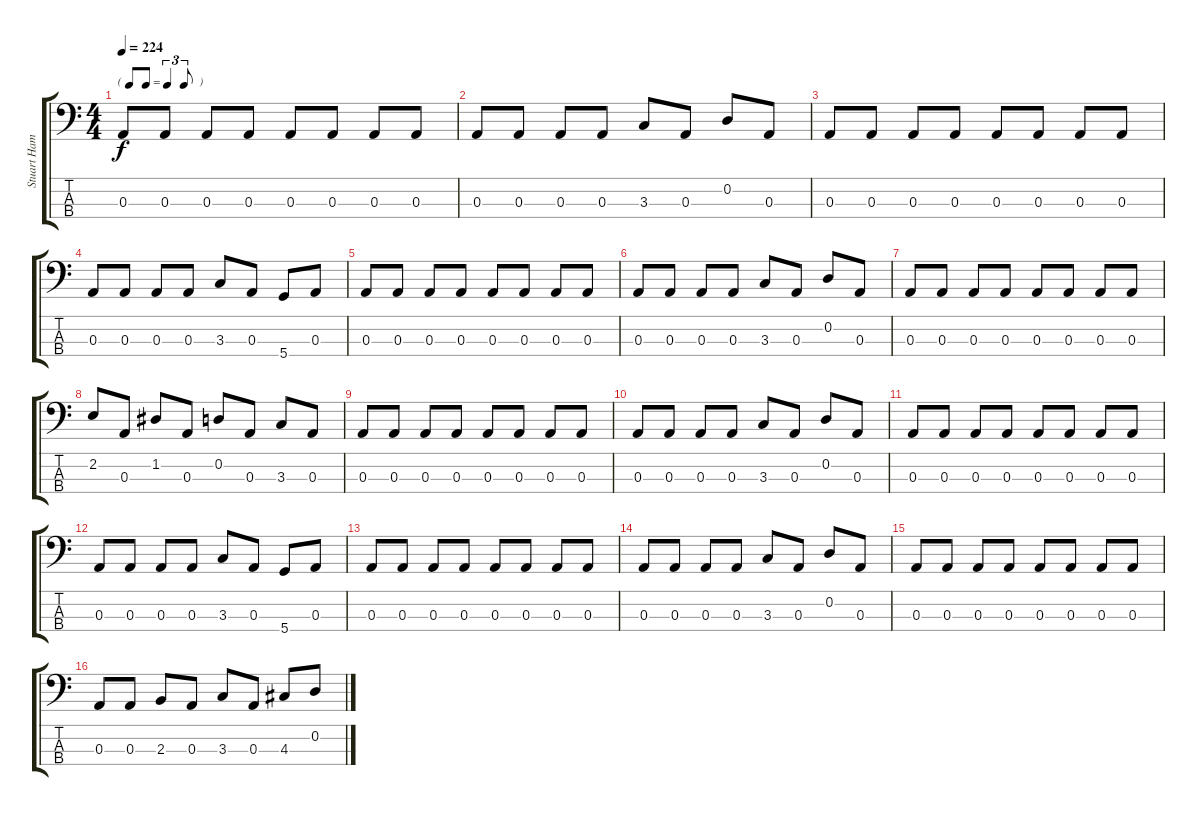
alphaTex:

\track ("Stuart Hamm" "Stuart Ham") {instrument electricbasspick}
\staff {score tabs}
\tuning (G2 D2 A1 D1) {hide}
\ts (4 4)
\tf triplet8th
\tempo 224
\clef f4
\ks c
0.3.8{dy f} 0.3.8 0.3.8 0.3.8 0.3.8 0.3.8 0.3.8 0.3.8 |
0.3.8 0.3.8 0.3.8 0.3.8 3.3.8 0.3.8 0.2.8 0.3.8 |
0.3.8 0.3.8 0.3.8 0.3.8 0.3.8 0.3.8 0.3.8 0.3.8 |
0.3.8 0.3.8 0.3.8 0.3.8 3.3.8 0.3.8 5.4.8 0.3.8 |
0.3.8 0.3.8 0.3.8 0.3.8 0.3.8 0.3.8 0.3.8 0.3.8 |
0.3.8 0.3.8 0.3.8 0.3.8 3.3.8 0.3.8 0.2.8 0.3.8 |
0.3.8 0.3.8 0.3.8 0.3.8 0.3.8 0.3.8 0.3.8 0.3.8 |
2.2.8 0.3.8 1.2.8 0.3.8 0.2.8 0.3.8 3.3.8 0.3.8 |
0.3.8 0.3.8 0.3.8 0.3.8 0.3.8 0.3.8 0.3.8 0.3.8 |
0.3.8 0.3.8 0.3.8 0.3.8 3.3.8 0.3.8 0.2.8 0.3.8 |
0.3.8 0.3.8 0.3.8 0.3.8 0.3.8 0.3.8 0.3.8 0.3.8 |
0.3.8 0.3.8 0.3.8 0.3.8 3.3.8 0.3.8 5.4.8 0.3.8 |
0.3.8 0.3.8 0.3.8 0.3.8 0.3.8 0.3.8 0.3.8 0.3.8 |
0.3.8 0.3.8 0.3.8 0.3.8 3.3.8 0.3.8 0.2.8 0.3.8 |
0.3.8 0.3.8 0.3.8 0.3.8 0.3.8 0.3.8 0.3.8 0.3.8 |
0.3.8 0.3.8 2.3.8 0.3.8 3.3.8 0.3.8 4.3.8 0.2.8
